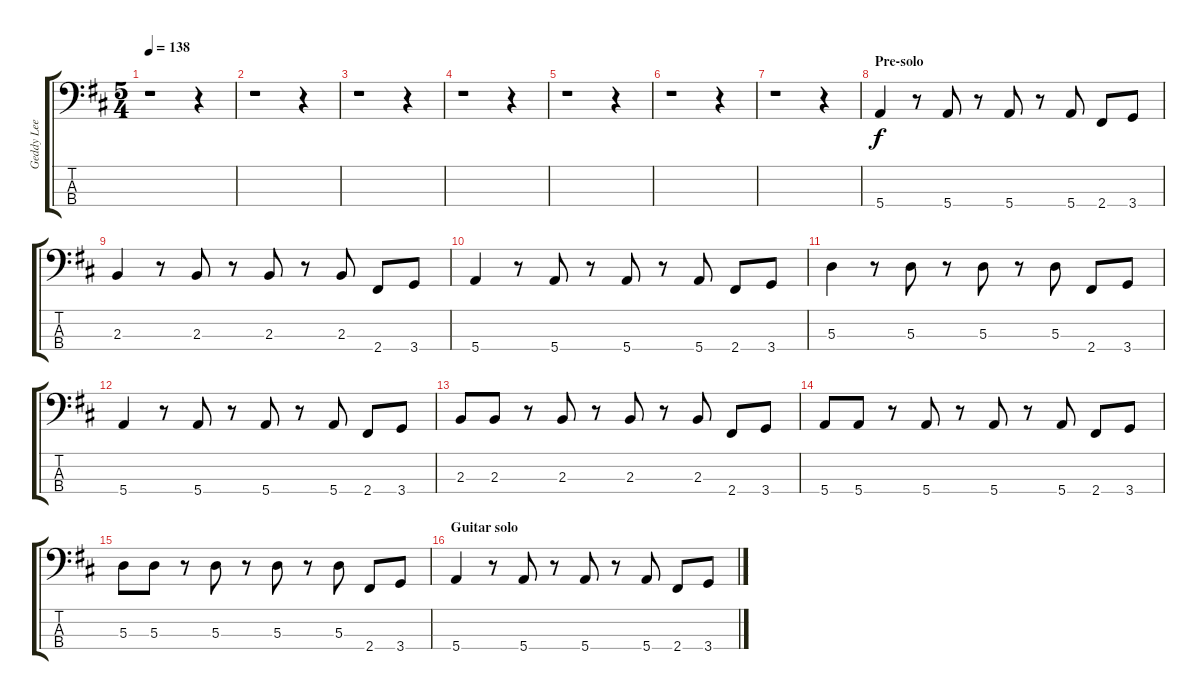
\track ("Geddy Lee" "Geddy Lee") {instrument electricbassfinger}
\staff {score tabs}
\tuning (G2 D2 A1 E1) {hide}
\ts (5 4)
\tempo 138
\clef f4
\ks d
r.1{dy f} r.4 |
r.1 r.4 |
r.1 r.4 |
r.1 r.4 |
r.1 r.4 |
r.1 r.4 |
r.1 r.4 |
\section ("" "Pre-solo")
5.4.4{volume 15} r.8 5.4.8 r.8 5.4.8 r.8 5.4.8 2.4.8 3.4.8 |
2.3.4 r.8 2.3.8 r.8 2.3.8 r.8 2.3.8 2.4.8 3.4.8 |
5.4.4 r.8 5.4.8 r.8 5.4.8 r.8 5.4.8 2.4.8 3.4.8 |
5.3.4 r.8 5.3.8 r.8 5.3.8 r.8 5.3.8 2.4.8 3.4.8 |
5.4.4 r.8 5.4.8 r.8 5.4.8 r.8 5.4.8 2.4.8 3.4.8 |
2.3.8 2.3.8 r.8 2.3.8 r.8 2.3.8 r.8 2.3.8 2.4.8 3.4.8 |
5.4.8 5.4.8 r.8 5.4.8 r.8 5.4.8 r.8 5.4.8 2.4.8 3.4.8 |
5.3.8 5.3.8 r.8 5.3.8 r.8 5.3.8 r.8 5.3.8 2.4.8 3.4.8 |
\section ("" "Guitar solo")
5.4.4 r.8 5.4.8 r.8 5.4.8 r.8 5.4.8 2.4.8 3.4.8
